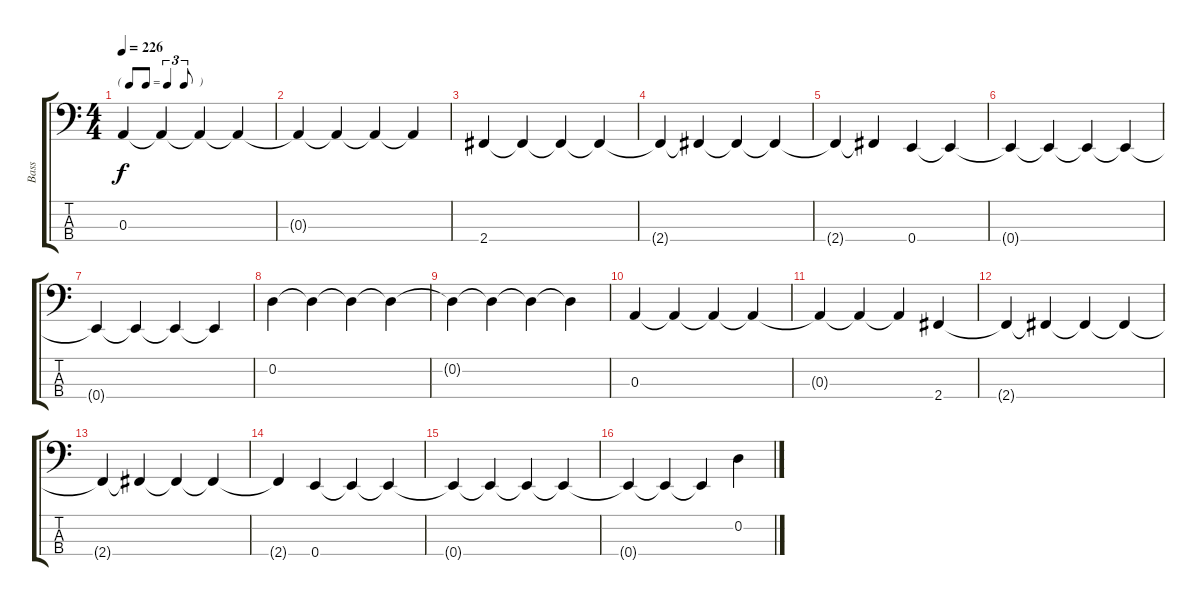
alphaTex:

\track ("Bass" "Bass") {instrument electricbasspick}
\staff {score tabs}
\tuning (G2 D2 A1 E1) {hide}
\ts (4 4)
\tf triplet8th
\tempo 226
\clef f4
\ks c
0.3{t}.4{dy f} 0.3{t}.4 0.3{t}.4 0.3{t}.4 |
0.3{t}.4 0.3{t}.4 0.3{t}.4 0.3{t}.4 |
2.4.4 2.4{t}.4 2.4{t}.4 2.4{t}.4 |
2.4{t}.4 2.4{t}.4 2.4{t}.4 2.4{t}.4 |
2.4{t}.4 2.4{t}.4 0.4.4 0.4{t}.4 |
0.4{t}.4 0.4{t}.4 0.4{t}.4 0.4{t}.4 |
0.4{t}.4 0.4{t}.4 0.4{t}.4 0.4{t}.4 |
0.2.4 0.2{t}.4 0.2{t}.4 0.2{t}.4 |
0.2{t}.4 0.2{t}.4 0.2{t}.4 0.2{t}.4 |
0.3.4 0.3{t}.4 0.3{t}.4 0.3{t}.4 |
0.3{t}.4 0.3{t}.4 0.3{t}.4 2.4.4 |
2.4{t}.4 2.4{t}.4 2.4{t}.4 2.4{t}.4 |
2.4{t}.4 2.4{t}.4 2.4{t}.4 2.4{t}.4 |
2.4{t}.4 0.4.4 0.4{t}.4 0.4{t}.4 |
0.4{t}.4 0.4{t}.4 0.4{t}.4 0.4{t}.4 |
0.4{t}.4 0.4{t}.4 0.4{t}.4 0.2.4
